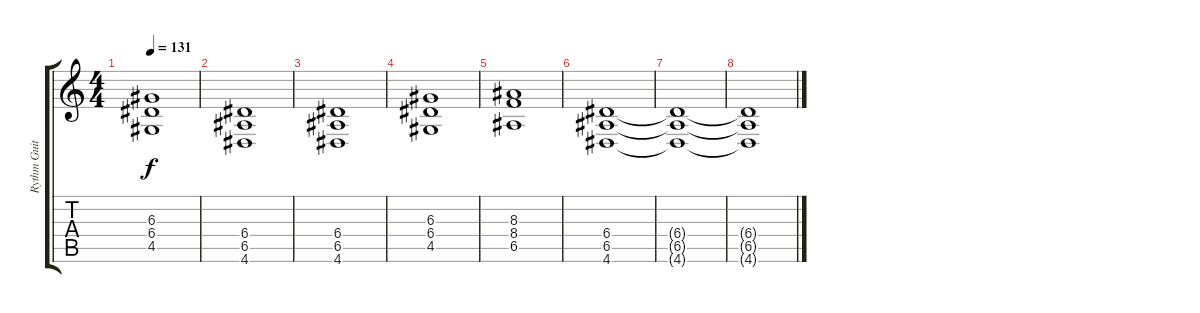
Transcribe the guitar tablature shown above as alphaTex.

\track ("Rythm Guitar 1" "Rythm Guit") {instrument distortionguitar}
\staff {score tabs}
\tuning (B3 Gb3 D3 A2 E2 B1) {hide}
\ts (4 4)
\tempo 131
\clef g2
\ks c
(6.3 6.4 4.5).1{dy f} |
(6.4 6.5 4.6).1 |
(6.4 6.5 4.6).1 |
(6.3 6.4 4.5).1 |
(8.3 8.4 6.5).1 |
(6.4 6.5 4.6).1 |
(6.4{t} 6.5{t} 4.6{t}).1{volume 0} |
(6.4{t} 6.5{t} 4.6{t}).1
